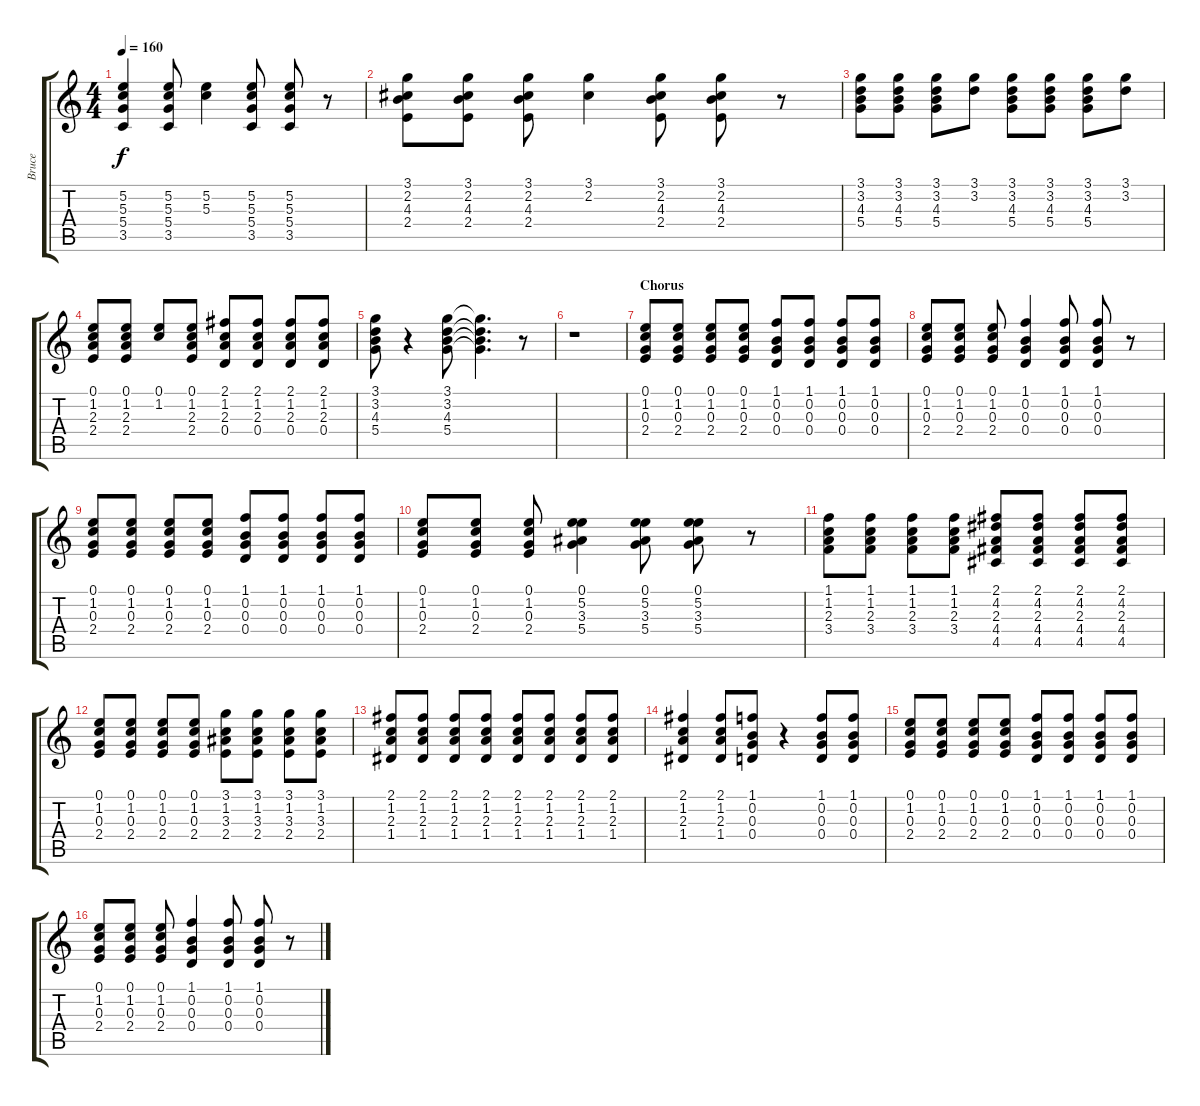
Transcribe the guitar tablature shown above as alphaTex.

\track ("Bruce" "Bruce") {instrument electricguitarclean}
\staff {score tabs}
\tuning (E4 B3 G3 D3 A2 E2) {hide}
\ts (4 4)
\tempo 160
\clef g2
\ks c
(5.2 5.3 5.4 3.5).4{dy f} (5.2 5.3 5.4 3.5).8 (5.2 5.3).4 (5.2 5.3 5.4 3.5).8 (5.2 5.3 5.4 3.5).8 r.8 |
(3.1 2.2 4.3 2.4).8 (3.1 2.2 4.3 2.4).8 (3.1 2.2 4.3 2.4).8 (3.1 2.2).4 (3.1 2.2 4.3 2.4).8 (3.1 2.2 4.3 2.4).8 r.8 |
(3.1 3.2 4.3 5.4).8 (3.1 3.2 4.3 5.4).8 (3.1 3.2 4.3 5.4).8 (3.1 3.2).8 (3.1 3.2 4.3 5.4).8 (3.1 3.2 4.3 5.4).8 (3.1 3.2 4.3 5.4).8 (3.1 3.2).8 |
(0.1 1.2 2.3 2.4).8 (0.1 1.2 2.3 2.4).8 (0.1 1.2).8 (0.1 1.2 2.3 2.4).8 (2.1 1.2 2.3 0.4).8 (2.1 1.2 2.3 0.4).8 (2.1 1.2 2.3 0.4).8 (2.1 1.2 2.3 0.4).8 |
(3.1 3.2 4.3 5.4).8 r.4 (3.1 3.2 4.3 5.4).8 (3.1{t} 3.2{t} 4.3{t} 5.4{t}).4{d} r.8 |
r.1 |
\section ("" "Chorus")
(0.1 1.2 0.3 2.4).8 (0.1 1.2 0.3 2.4).8 (0.1 1.2 0.3 2.4).8 (0.1 1.2 0.3 2.4).8 (1.1 0.2 0.3 0.4).8 (1.1 0.2 0.3 0.4).8 (1.1 0.2 0.3 0.4).8 (1.1 0.2 0.3 0.4).8 |
(0.1 1.2 0.3 2.4).8 (0.1 1.2 0.3 2.4).8 (0.1 1.2 0.3 2.4).8 (1.1 0.2 0.3 0.4).4 (1.1 0.2 0.3 0.4).8 (1.1 0.2 0.3 0.4).8 r.8 |
(0.1 1.2 0.3 2.4).8 (0.1 1.2 0.3 2.4).8 (0.1 1.2 0.3 2.4).8 (0.1 1.2 0.3 2.4).8 (1.1 0.2 0.3 0.4).8 (1.1 0.2 0.3 0.4).8 (1.1 0.2 0.3 0.4).8 (1.1 0.2 0.3 0.4).8 |
(0.1 1.2 0.3 2.4).8 (0.1 1.2 0.3 2.4).8 (0.1 1.2 0.3 2.4).8 (0.1 5.2 3.3 5.4).4 (0.1 5.2 3.3 5.4).8 (0.1 5.2 3.3 5.4).8 r.8 |
(1.1 1.2 2.3 3.4).8 (1.1 1.2 2.3 3.4).8 (1.1 1.2 2.3 3.4).8 (1.1 1.2 2.3 3.4).8 (2.1 4.2 2.3 4.4 4.5).8 (2.1 4.2 2.3 4.4 4.5).8 (2.1 4.2 2.3 4.4 4.5).8 (2.1 4.2 2.3 4.4 4.5).8 |
(0.1 1.2 0.3 2.4).8 (0.1 1.2 0.3 2.4).8 (0.1 1.2 0.3 2.4).8 (0.1 1.2 0.3 2.4).8 (3.1 1.2 3.3 2.4).8 (3.1 1.2 3.3 2.4).8 (3.1 1.2 3.3 2.4).8 (3.1 1.2 3.3 2.4).8 |
(2.1 1.2 2.3 1.4).8 (2.1 1.2 2.3 1.4).8 (2.1 1.2 2.3 1.4).8 (2.1 1.2 2.3 1.4).8 (2.1 1.2 2.3 1.4).8 (2.1 1.2 2.3 1.4).8 (2.1 1.2 2.3 1.4).8 (2.1 1.2 2.3 1.4).8 |
(2.1 1.2 2.3 1.4).4 (2.1 1.2 2.3 1.4).8 (1.1 0.2 0.3 0.4).8 r.4 (1.1 0.2 0.3 0.4).8 (1.1 0.2 0.3 0.4).8 |
(0.1 1.2 0.3 2.4).8 (0.1 1.2 0.3 2.4).8 (0.1 1.2 0.3 2.4).8 (0.1 1.2 0.3 2.4).8 (1.1 0.2 0.3 0.4).8 (1.1 0.2 0.3 0.4).8 (1.1 0.2 0.3 0.4).8 (1.1 0.2 0.3 0.4).8 |
(0.1 1.2 0.3 2.4).8 (0.1 1.2 0.3 2.4).8 (0.1 1.2 0.3 2.4).8 (1.1 0.2 0.3 0.4).4 (1.1 0.2 0.3 0.4).8 (1.1 0.2 0.3 0.4).8 r.8
